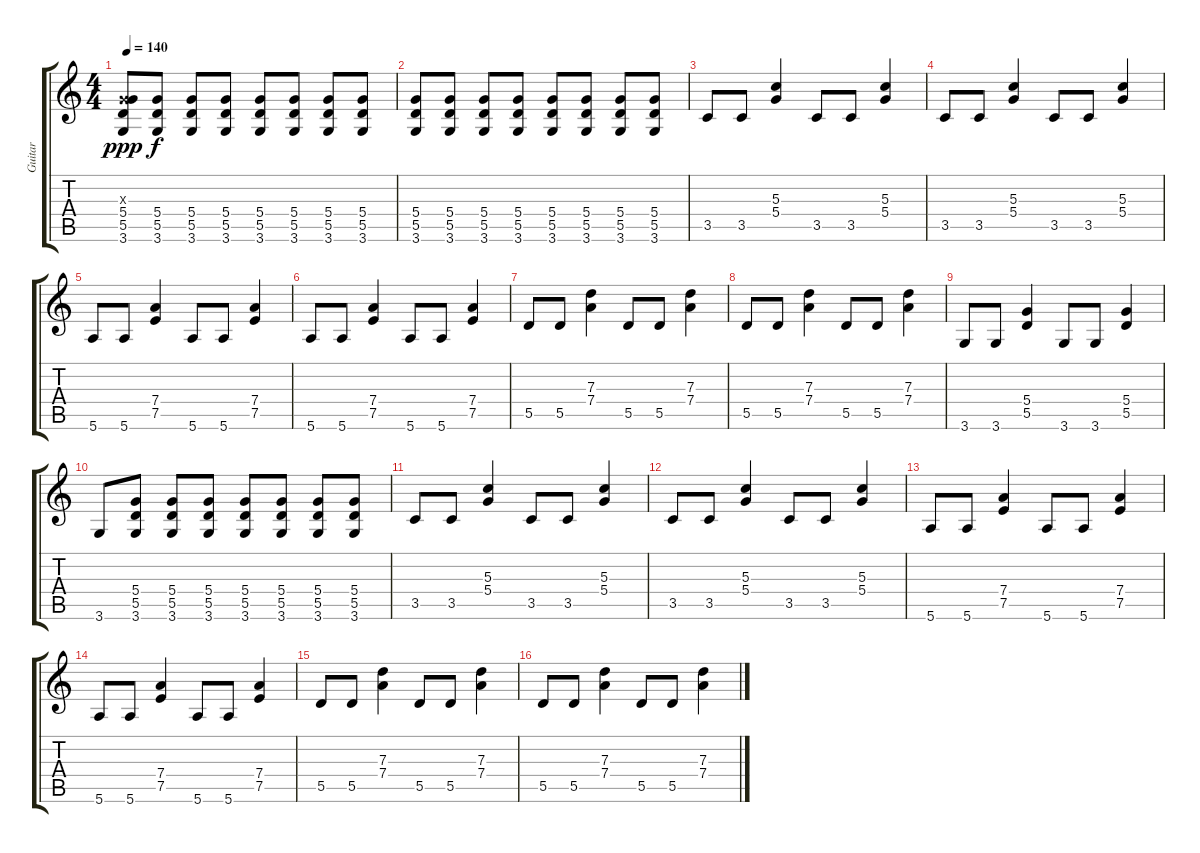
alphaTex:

\track ("Guitar" "Guitar") {instrument overdrivenguitar}
\staff {score tabs}
\tuning (E4 B3 G3 D3 A2 E2) {hide}
\ts (4 4)
\tempo 140
\clef g2
\ks c
(0.3{x} 5.4 5.5 3.6).8{dy ppp} (5.4 5.5 3.6).8{dy f} (5.4 5.5 3.6).8 (5.4 5.5 3.6).8 (5.4 5.5 3.6).8 (5.4 5.5 3.6).8 (5.4 5.5 3.6).8 (5.4 5.5 3.6).8 |
(5.4 5.5 3.6).8 (5.4 5.5 3.6).8 (5.4 5.5 3.6).8 (5.4 5.5 3.6).8 (5.4 5.5 3.6).8 (5.4 5.5 3.6).8 (5.4 5.5 3.6).8 (5.4 5.5 3.6).8 |
3.5.8 3.5.8 (5.3 5.4).4 3.5.8 3.5.8 (5.3 5.4).4 |
3.5.8 3.5.8 (5.3 5.4).4 3.5.8 3.5.8 (5.3 5.4).4 |
5.6.8 5.6.8 (7.4 7.5).4 5.6.8 5.6.8 (7.4 7.5).4 |
5.6.8 5.6.8 (7.4 7.5).4 5.6.8 5.6.8 (7.4 7.5).4 |
5.5.8 5.5.8 (7.3 7.4).4 5.5.8 5.5.8 (7.3 7.4).4 |
5.5.8 5.5.8 (7.3 7.4).4 5.5.8 5.5.8 (7.3 7.4).4 |
3.6.8 3.6.8 (5.4 5.5).4 3.6.8 3.6.8 (5.4 5.5).4 |
3.6.8 (5.4 5.5 3.6).8 (5.4 5.5 3.6).8 (5.4 5.5 3.6).8 (5.4 5.5 3.6).8 (5.4 5.5 3.6).8 (5.4 5.5 3.6).8 (5.4 5.5 3.6).8 |
3.5.8 3.5.8 (5.3 5.4).4 3.5.8 3.5.8 (5.3 5.4).4 |
3.5.8 3.5.8 (5.3 5.4).4 3.5.8 3.5.8 (5.3 5.4).4 |
5.6.8 5.6.8 (7.4 7.5).4 5.6.8 5.6.8 (7.4 7.5).4 |
5.6.8 5.6.8 (7.4 7.5).4 5.6.8 5.6.8 (7.4 7.5).4 |
5.5.8 5.5.8 (7.3 7.4).4 5.5.8 5.5.8 (7.3 7.4).4 |
5.5.8 5.5.8 (7.3 7.4).4 5.5.8 5.5.8 (7.3 7.4).4
